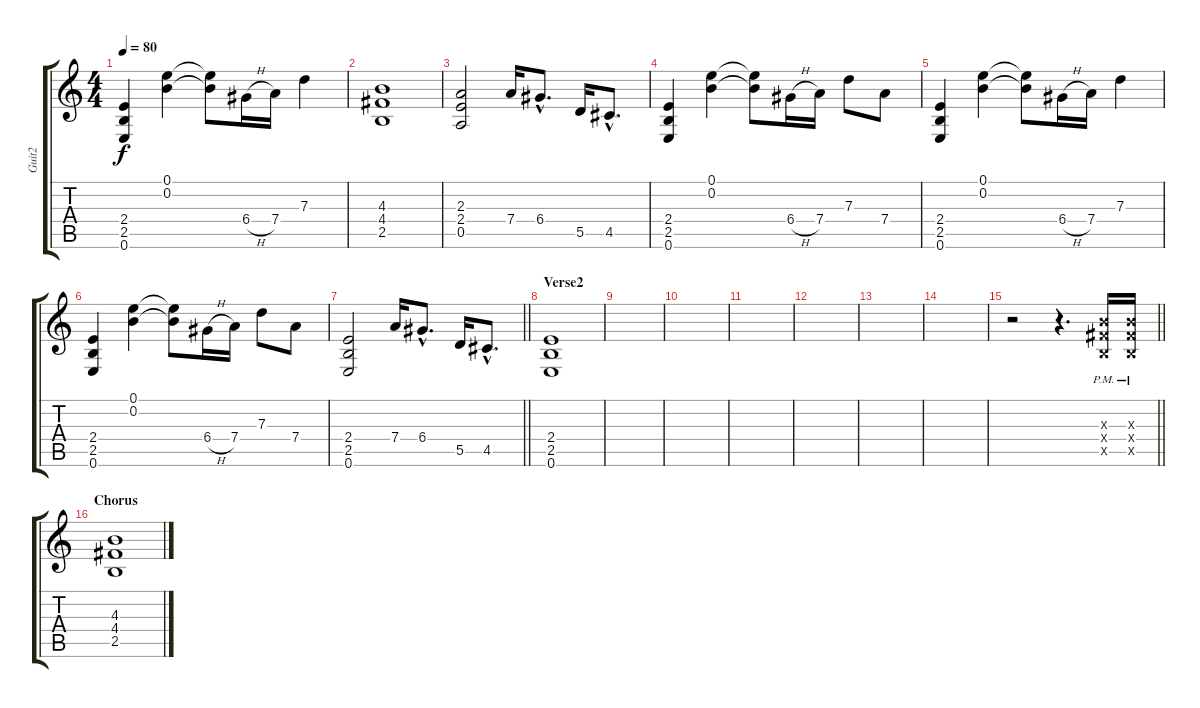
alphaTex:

\track ("Guit2" "Guit2") {instrument overdrivenguitar}
\staff {score tabs}
\tuning (E4 B3 G3 D3 A2 E2) {hide}
\ts (4 4)
\tempo 80
\clef g2
\ks c
(2.4 2.5 0.6).4{dy f} (0.1 0.2).4 (0.1{t} 0.2{t}).8 6.4{h}.16 7.4.16 7.3.4 |
(4.3 4.4 2.5).1 |
(2.3 2.4 0.5).2 7.4.16 6.4{hac}.8{d} 5.5.16 4.5{hac}.8{d} |
(2.4 2.5 0.6).4 (0.1 0.2).4 (0.1{t} 0.2{t}).8 6.4{h}.16 7.4.16 7.3.8 7.4.8 |
(2.4 2.5 0.6).4 (0.1 0.2).4 (0.1{t} 0.2{t}).8 6.4{h}.16 7.4.16 7.3.4 |
(2.4 2.5 0.6).4 (0.1 0.2).4 (0.1{t} 0.2{t}).8 6.4{h}.16 7.4.16 7.3.8 7.4.8 |
\barLineRight lightlight
(2.4 2.5 0.6).2 7.4.16 6.4{hac}.8{d} 5.5.16 4.5{hac}.8{d} |
\section ("" "Verse2")
(2.4 2.5 0.6).1 |
|
|
|
|
|
|
\barLineRight lightlight
r.2 r.4{d} (4.3{pm x} 4.4{pm x} 2.5{pm x}).16 (4.3{pm x} 4.4{pm x} 2.5{pm x}).16 |
\section ("" "Chorus")
(4.3 4.4 2.5).1
